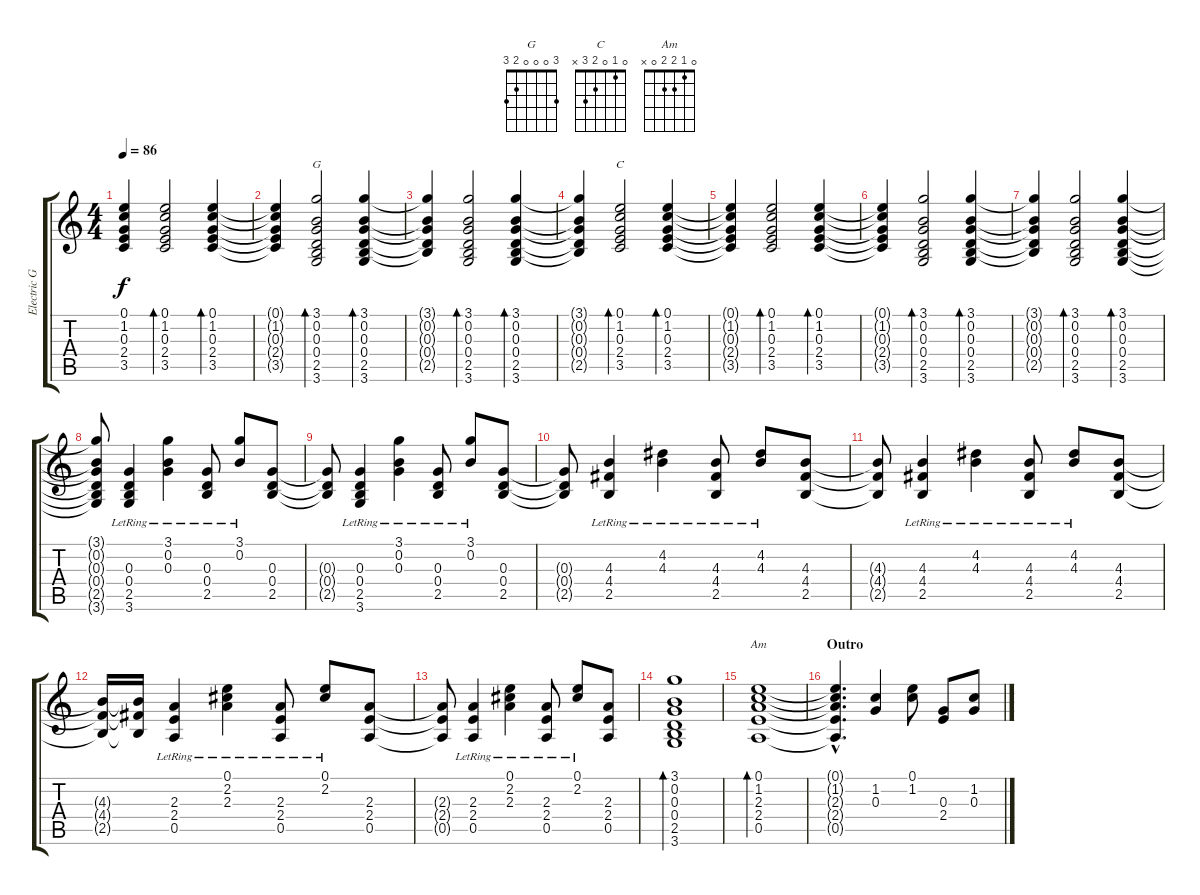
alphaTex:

\track ("Electric Guitar (Gano)" "Electric G") {instrument electricguitarclean}
\staff {score tabs}
\tuning (E4 B3 G3 D3 A2 E2) {hide}
\chord ("G" 3 0 0 0 2 3)
\chord ("C" 0 1 0 2 3 x)
\chord ("Am" 0 1 2 2 0 x)
\ts (4 4)
\tempo 86
\clef g2
\ks c
(0.1{t} 1.2{t} 0.3{t} 2.4{t} 3.5{t}).4{dy f} (0.1 1.2 0.3 2.4 3.5).2{bd 30} (0.1 1.2 0.3 2.4 3.5).4{bd 30} |
(0.1{t} 1.2{t} 0.3{t} 2.4{t} 3.5{t}).4 (3.1 0.2 0.3 0.4 2.5 3.6).2{bd 30 ch "G"} (3.1 0.2 0.3 0.4 2.5 3.6).4{bd 30} |
(3.1{t} 0.2{t} 0.3{t} 0.4{t} 2.5{t}).4 (3.1 0.2 0.3 0.4 2.5 3.6).2{bd 30} (3.1 0.2 0.3 0.4 2.5 3.6).4{bd 30} |
(3.1{t} 0.2{t} 0.3{t} 0.4{t} 2.5{t}).4 (0.1 1.2 0.3 2.4 3.5).2{bd 30 ch "C"} (0.1 1.2 0.3 2.4 3.5).4{bd 30} |
(0.1{t} 1.2{t} 0.3{t} 2.4{t} 3.5{t}).4 (0.1 1.2 0.3 2.4 3.5).2{bd 30} (0.1 1.2 0.3 2.4 3.5).4{bd 30} |
(0.1{t} 1.2{t} 0.3{t} 2.4{t} 3.5{t}).4 (3.1 0.2 0.3 0.4 2.5 3.6).2{bd 30} (3.1 0.2 0.3 0.4 2.5 3.6).4{bd 30} |
(3.1{t} 0.2{t} 0.3{t} 0.4{t} 2.5{t}).4 (3.1 0.2 0.3 0.4 2.5 3.6).2{bd 30} (3.1 0.2 0.3 0.4 2.5 3.6).4{bd 30} |
(3.1{t} 0.2{t} 0.3{t} 0.4{t} 2.5{t} 3.6{t}).8 (0.3 0.4{lr} 2.5{lr} 3.6{lr}).4{volume 14} (3.1{lr} 0.2{lr} 0.3).4 (0.3{lr} 0.4{lr} 2.5{lr}).8 (3.1{lr} 0.2{lr}).8 (0.3 0.4 2.5).8 |
(0.3{t} 0.4{t} 2.5{t}).8 (0.3 0.4{lr} 2.5{lr} 3.6{lr}).4 (3.1{lr} 0.2{lr} 0.3).4 (0.3{lr} 0.4{lr} 2.5{lr}).8 (3.1{lr} 0.2{lr}).8 (0.3 0.4 2.5).8 |
(0.3{t} 0.4{t} 2.5{t}).8 (4.3 4.4{lr} 2.5{lr}).4 (4.2{lr} 4.3).4 (4.3{lr} 4.4{lr} 2.5{lr}).8 (4.2{lr} 4.3).8 (4.3 4.4 2.5).8 |
(4.3{t} 4.4{t} 2.5{t}).8 (4.3 4.4{lr} 2.5{lr}).4 (4.2{lr} 4.3).4 (4.3{lr} 4.4{lr} 2.5{lr}).8 (4.2{lr} 4.3).8 (4.3 4.4 2.5).8 |
(4.3{t} 4.4{t} 2.5{t}).16 (4.3{t} 4.4{t} 2.5{t}).16 (2.3 2.4{lr} 0.5{lr}).4 (0.1{lr} 2.2{lr} 2.3).4 (2.3{lr} 2.4{lr} 0.5).8 (0.1{lr} 2.2{lr}).8 (2.3 2.4 0.5).8 |
(2.3{t} 2.4{t} 0.5{t}).8 (2.3 2.4{lr} 0.5{lr}).4 (0.1{lr} 2.2{lr} 2.3).4 (2.3{lr} 2.4{lr} 0.5).8 (0.1{lr} 2.2{lr}).8 (2.3 2.4 0.5).8 |
(3.1 0.2 0.3 0.4 2.5 3.6).1{bd 480} |
(0.1 1.2 2.3 2.4 0.5).1{bd 480 ch "Am"} |
\section ("" "Outro")
(0.1{hac t} 1.2{hac t} 2.3{hac t} 2.4{hac t} 0.5{hac t}).4{d} (1.2 0.3).4 (0.1 1.2).8 (0.3 2.4).8 (1.2 0.3).8
